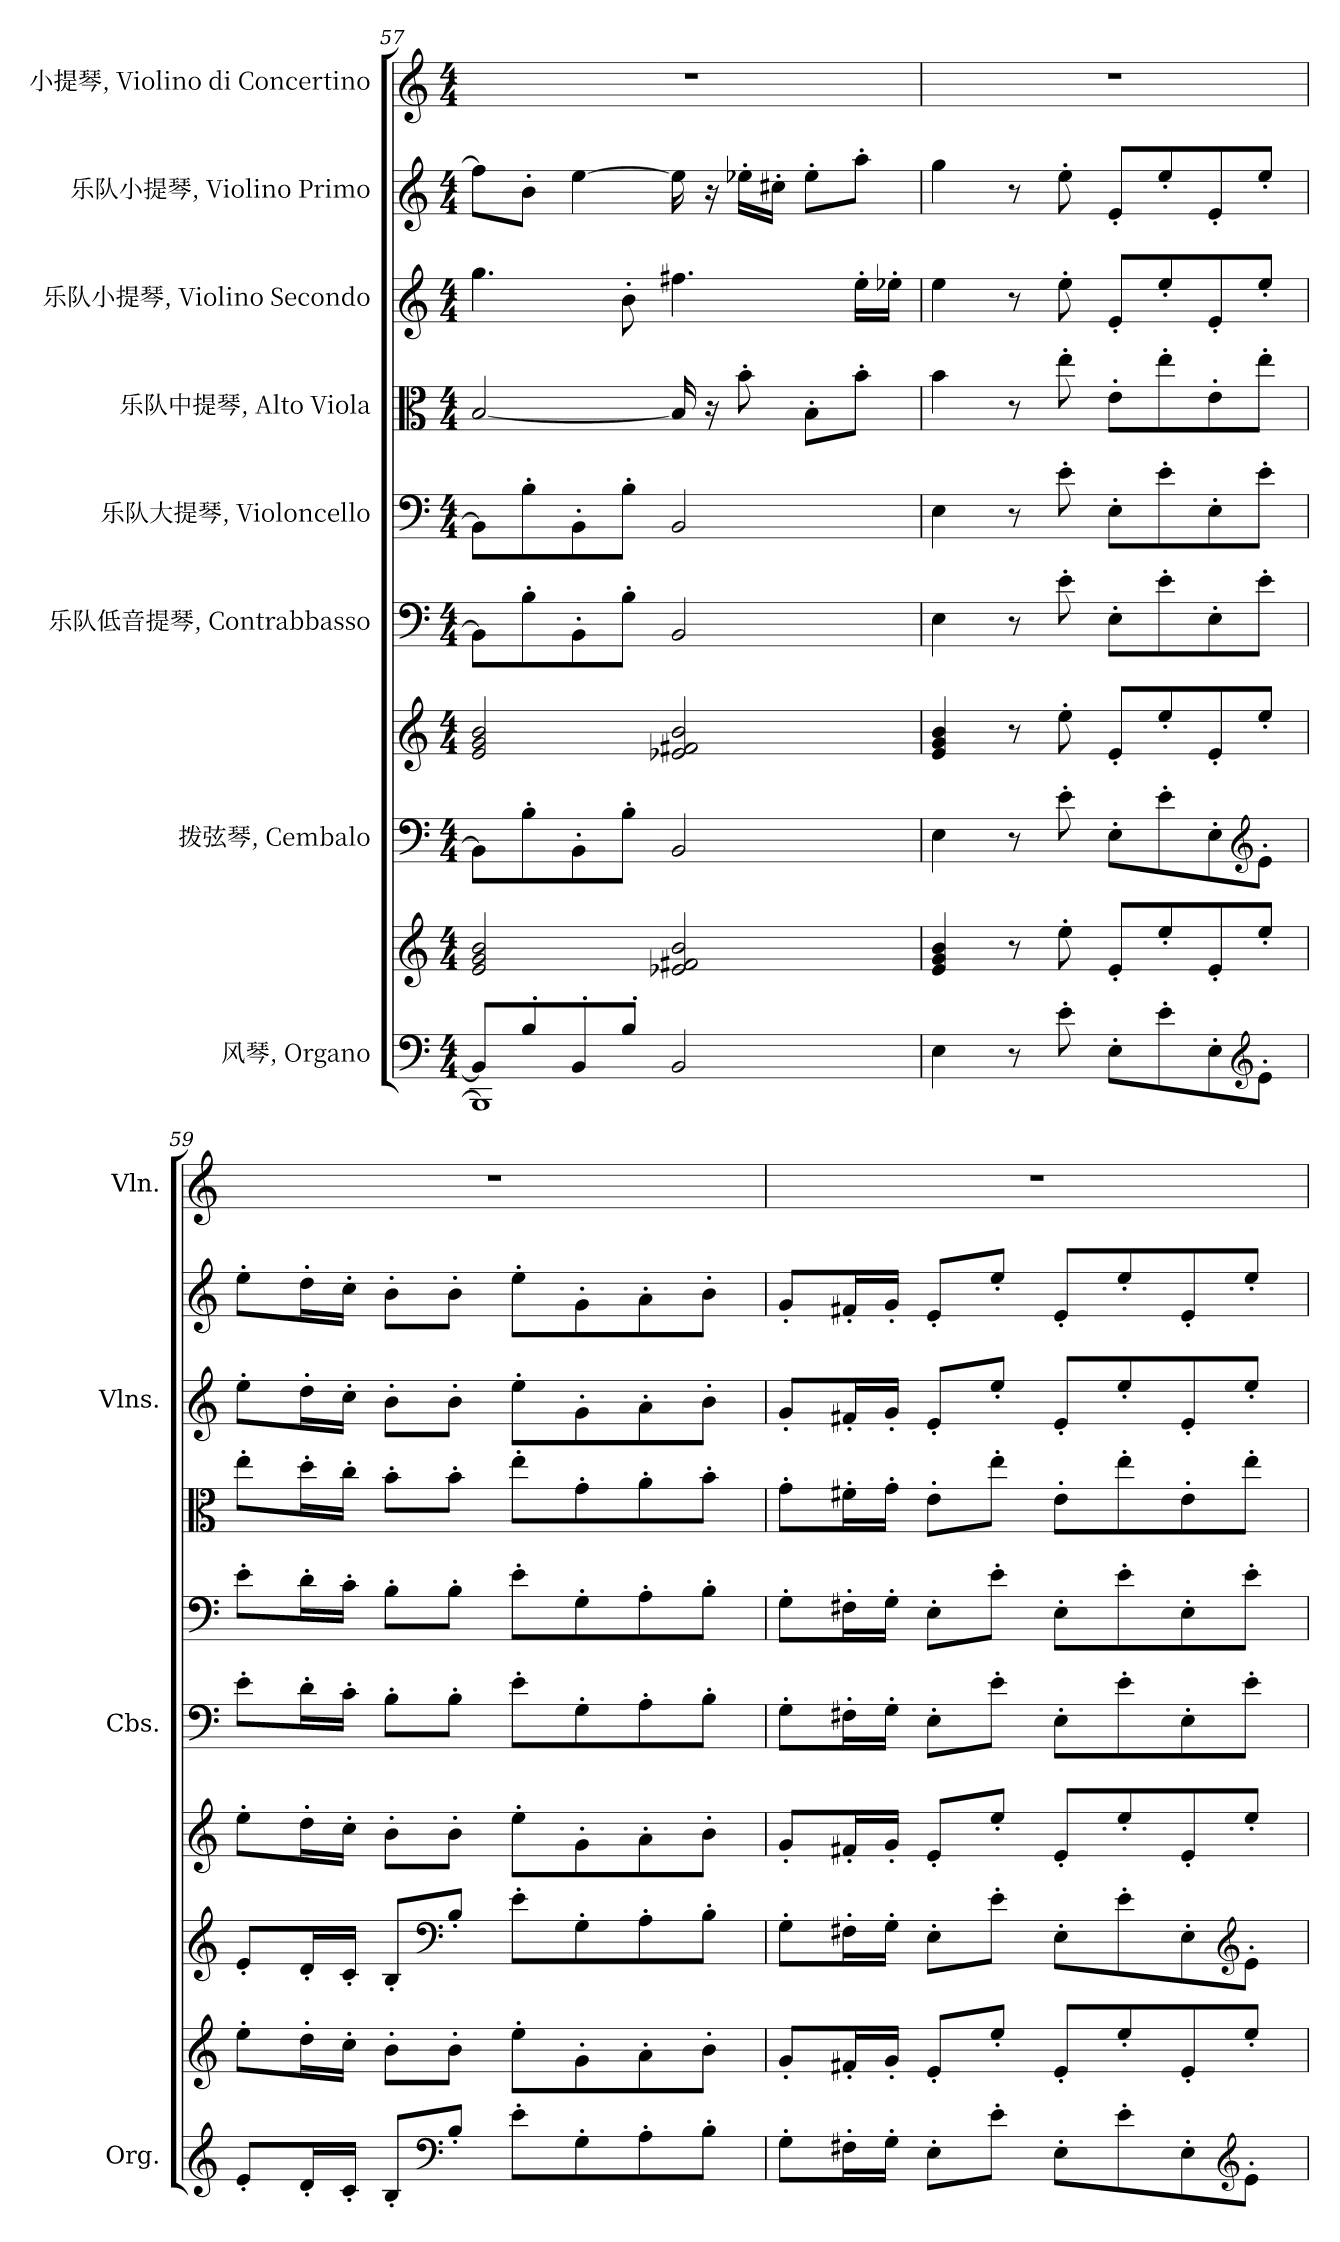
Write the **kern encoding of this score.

**kern	**kern	**kern	**kern	**kern	**kern	**kern	**kern	**kern	**kern
*part8	*part8	*part7	*part7	*part6	*part5	*part4	*part3	*part2	*part1
*staff10	*staff9	*staff8	*staff7	*staff6	*staff5	*staff4	*staff3	*staff2	*staff1
*I"风琴, Organo	*	*I"拨弦琴, Cembalo	*	*I"乐队低音提琴, Contrabbasso	*I"乐队大提琴, Violoncello	*I"乐队中提琴, Alto Viola	*I"乐队小提琴, Violino Secondo	*I"乐队小提琴, Violino Primo	*I"小提琴, Violino di Concertino
*I'Org.	*	*	*	*I'Cbs.	*	*	*I'Vlns.	*	*I'Vln.
*clefF4	*clefG2	*clefF4	*clefG2	*clefF4	*clefF4	*clefC3	*clefG2	*clefG2	*clefG2
*	*	*	*	*ITrd7c12	*	*	*	*	*
*k[]	*k[]	*k[]	*k[]	*k[]	*k[]	*k[]	*k[]	*k[]	*k[]
*M4/4	*M4/4	*M4/4	*M4/4	*M4/4	*M4/4	*M4/4	*M4/4	*M4/4	*M4/4
=57	=57	=57	=57	=57	=57	=57	=57	=57	=57
*^	*	*	*	*	*	*	*	*	*
8BB/L]	1BBB]	2e/ 2g/ 2b/	8BB\L]	2e/ 2g/ 2b/	8BBB\L]	8BB\L]	[2B/	4.gg\	8ff#\L]	1r
8B'/	.	.	8B'\	.	8BB'\	8B'\	.	.	8b'\J	.
8BB'/	.	.	8BB'\	.	8BBB'\	8BB'\	.	.	[4ee\	.
8B'/J	.	.	8B'\J	.	8BB'\J	8B'\J	.	8b'\	.	.
2BB/	.	2e-X/ 2f#X/ 2b/	2BB/	2e-X/ 2f#X/ 2b/	2BBB/	2BB/	16B/]	4.ff#X\	16ee\]	.
.	.	.	.	.	.	.	16r	.	16r	.
.	.	.	.	.	.	.	8b'\	.	16ee-X'\LL	.
.	.	.	.	.	.	.	.	.	16cc#X'\JJ	.
.	.	.	.	.	.	.	8B'\L	.	8ee-'\L	.
.	.	.	.	.	.	.	8b'\J	16ee'\LL	8aa'\J	.
.	.	.	.	.	.	.	.	16ee-X'\JJ	.	.
*v	*v	*	*	*	*	*	*	*	*	*
!!LO:PB:g=z
=58	=58	=58	=58	=58	=58	=58	=58	=58	=58
4E\	4e/ 4g/ 4b/	4E\	4e/ 4g/ 4b/	4EE\	4E\	4b\	4ee\	4gg\	1r
8r	8r	8r	8r	8r	8r	8r	8r	8r	.
8e'\	8ee'\	8e'\	8ee'\	8E'\	8e'\	8ee'\	8ee'\	8ee'\	.
8E'\L	8e'/L	8E'\L	8e'/L	8EE'\L	8E'\L	8e'\L	8e'/L	8e'/L	.
8e'\	8ee'/	8e'\	8ee'/	8E'\	8e'\	8ee'\	8ee'/	8ee'/	.
8E'\	8e'/	8E'\	8e'/	8EE'\	8E'\	8e'\	8e'/	8e'/	.
*clefG2	*	*clefG2	*	*	*	*	*	*	*
8e'\J	8ee'/J	8e'\J	8ee'/J	8E'\J	8e'\J	8ee'\J	8ee'/J	8ee'/J	.
=59	=59	=59	=59	=59	=59	=59	=59	=59	=59
8e'/L	8ee'\L	8e'/L	8ee'\L	8E'\L	8e'\L	8ee'\L	8ee'\L	8ee'\L	1r
16d'/L	16dd'\L	16d'/L	16dd'\L	16D'\L	16d'\L	16dd'\L	16dd'\L	16dd'\L	.
16c'/JJ	16cc'\JJ	16c'/JJ	16cc'\JJ	16C'\JJ	16c'\JJ	16cc'\JJ	16cc'\JJ	16cc'\JJ	.
8B'/L	8b'\L	8B'/L	8b'\L	8BB'\L	8B'\L	8b'\L	8b'\L	8b'\L	.
*clefF4	*	*clefF4	*	*	*	*	*	*	*
8B'/J	8b'\J	8B'/J	8b'\J	8BB'\J	8B'\J	8b'\J	8b'\J	8b'\J	.
8e'\L	8ee'\L	8e'\L	8ee'\L	8E'\L	8e'\L	8ee'\L	8ee'\L	8ee'\L	.
8G'\	8g'\	8G'\	8g'\	8GG'\	8G'\	8g'\	8g'\	8g'\	.
8A'\	8a'\	8A'\	8a'\	8AA'\	8A'\	8a'\	8a'\	8a'\	.
8B'\J	8b'\J	8B'\J	8b'\J	8BB'\J	8B'\J	8b'\J	8b'\J	8b'\J	.
=60	=60	=60	=60	=60	=60	=60	=60	=60	=60
8G'\L	8g'/L	8G'\L	8g'/L	8GG'\L	8G'\L	8g'\L	8g'/L	8g'/L	1r
16F#X'\L	16f#X'/L	16F#X'\L	16f#X'/L	16FF#X'\L	16F#X'\L	16f#X'\L	16f#X'/L	16f#X'/L	.
16G'\JJ	16g'/JJ	16G'\JJ	16g'/JJ	16GG'\JJ	16G'\JJ	16g'\JJ	16g'/JJ	16g'/JJ	.
8E'\L	8e'/L	8E'\L	8e'/L	8EE'\L	8E'\L	8e'\L	8e'/L	8e'/L	.
8e'\J	8ee'/J	8e'\J	8ee'/J	8E'\J	8e'\J	8ee'\J	8ee'/J	8ee'/J	.
8E'\L	8e'/L	8E'\L	8e'/L	8EE'\L	8E'\L	8e'\L	8e'/L	8e'/L	.
8e'\	8ee'/	8e'\	8ee'/	8E'\	8e'\	8ee'\	8ee'/	8ee'/	.
8E'\	8e'/	8E'\	8e'/	8EE'\	8E'\	8e'\	8e'/	8e'/	.
*clefG2	*	*clefG2	*	*	*	*	*	*	*
8e'\J	8ee'/J	8e'\J	8ee'/J	8E'\J	8e'\J	8ee'\J	8ee'/J	8ee'/J	.
=	=	=	=	=	=	=	=	=	=
*-	*-	*-	*-	*-	*-	*-	*-	*-	*-
